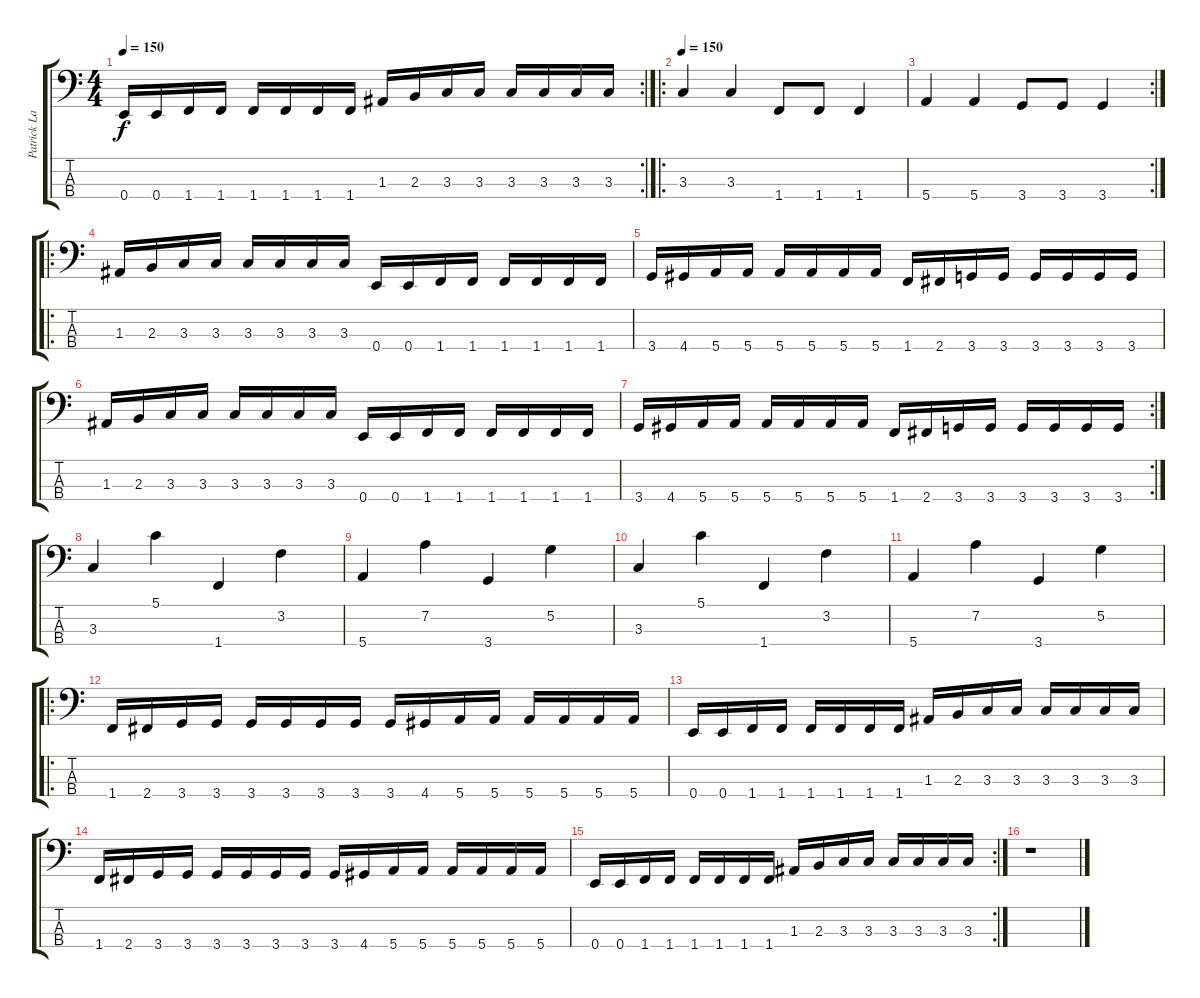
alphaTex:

\track ("Patrick Latreille" "Patrick La") {instrument electricbasspick}
\staff {score tabs}
\tuning (G2 D2 A1 E1) {hide}
\rc 2
\ts (4 4)
\tempo 150
\clef f4
\ks c
0.4.16{dy f} 0.4.16 1.4.16 1.4.16 1.4.16 1.4.16 1.4.16 1.4.16 1.3.16 2.3.16 3.3.16 3.3.16 3.3.16 3.3.16 3.3.16 3.3.16 |
\ro
\tempo 150
3.3.4 3.3.4 1.4.8 1.4.8 1.4.4 |
\rc 2
5.4.4 5.4.4 3.4.8 3.4.8 3.4.4 |
\ro
1.3.16 2.3.16 3.3.16 3.3.16 3.3.16 3.3.16 3.3.16 3.3.16 0.4.16 0.4.16 1.4.16 1.4.16 1.4.16 1.4.16 1.4.16 1.4.16 |
3.4.16 4.4.16 5.4.16 5.4.16 5.4.16 5.4.16 5.4.16 5.4.16 1.4.16 2.4.16 3.4.16 3.4.16 3.4.16 3.4.16 3.4.16 3.4.16 |
1.3.16 2.3.16 3.3.16 3.3.16 3.3.16 3.3.16 3.3.16 3.3.16 0.4.16 0.4.16 1.4.16 1.4.16 1.4.16 1.4.16 1.4.16 1.4.16 |
\rc 2
3.4.16 4.4.16 5.4.16 5.4.16 5.4.16 5.4.16 5.4.16 5.4.16 1.4.16 2.4.16 3.4.16 3.4.16 3.4.16 3.4.16 3.4.16 3.4.16 |
3.3.4 5.1.4 1.4.4 3.2.4 |
5.4.4 7.2.4 3.4.4 5.2.4 |
3.3.4 5.1.4 1.4.4 3.2.4 |
5.4.4 7.2.4 3.4.4 5.2.4 |
\ro
1.4.16 2.4.16 3.4.16 3.4.16 3.4.16 3.4.16 3.4.16 3.4.16 3.4.16 4.4.16 5.4.16 5.4.16 5.4.16 5.4.16 5.4.16 5.4.16 |
0.4.16 0.4.16 1.4.16 1.4.16 1.4.16 1.4.16 1.4.16 1.4.16 1.3.16 2.3.16 3.3.16 3.3.16 3.3.16 3.3.16 3.3.16 3.3.16 |
1.4.16 2.4.16 3.4.16 3.4.16 3.4.16 3.4.16 3.4.16 3.4.16 3.4.16 4.4.16 5.4.16 5.4.16 5.4.16 5.4.16 5.4.16 5.4.16 |
\rc 2
0.4.16 0.4.16 1.4.16 1.4.16 1.4.16 1.4.16 1.4.16 1.4.16 1.3.16 2.3.16 3.3.16 3.3.16 3.3.16 3.3.16 3.3.16 3.3.16 |
r.1
